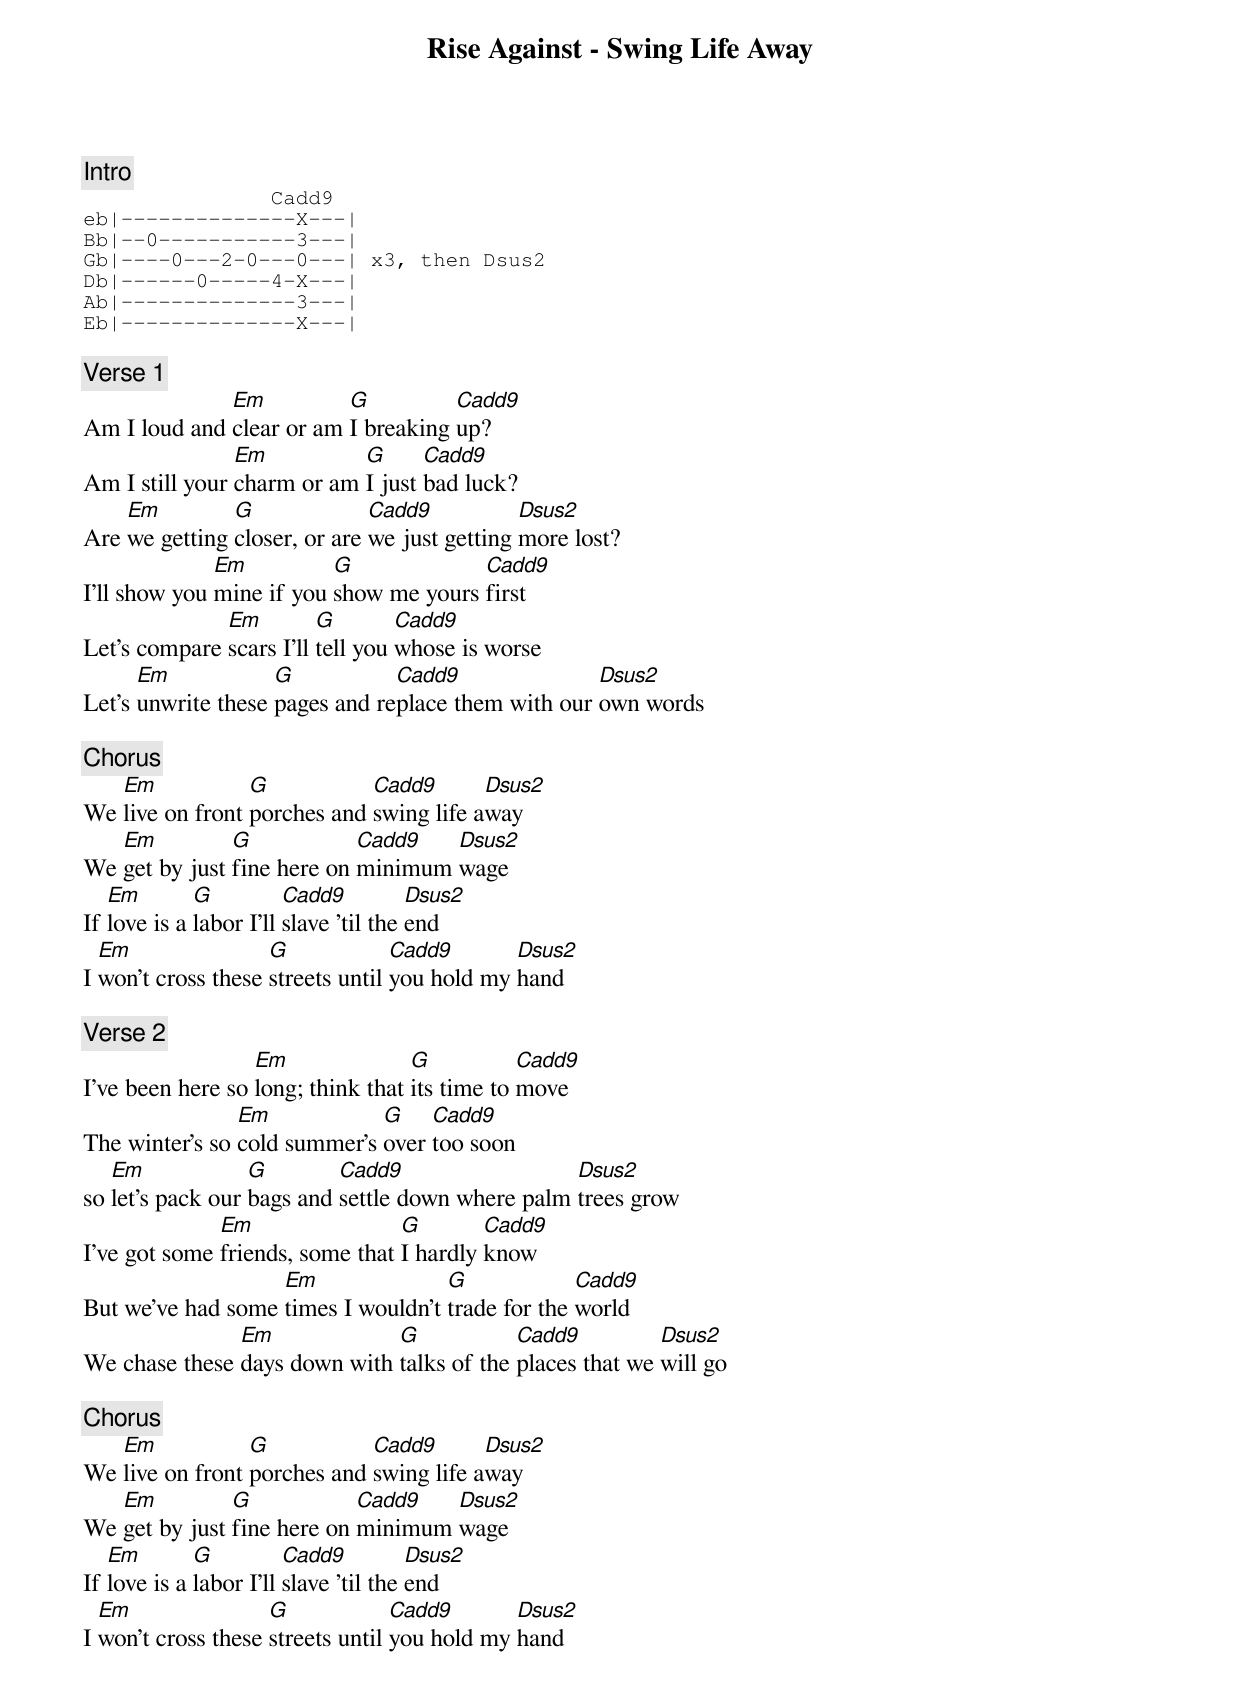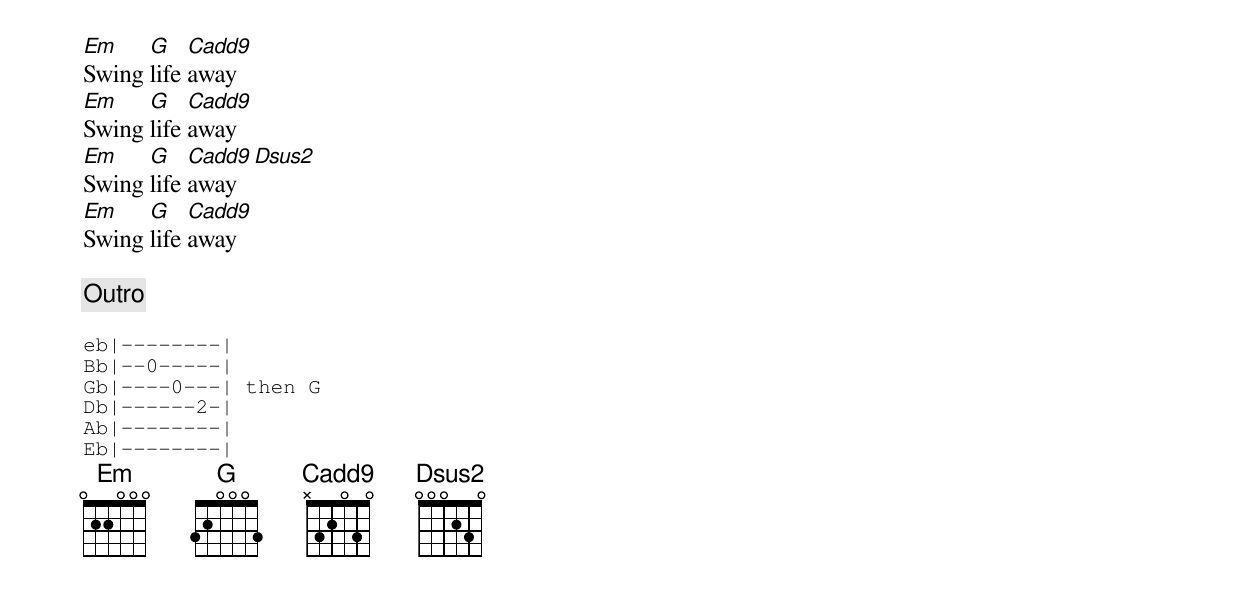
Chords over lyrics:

Rise Against - Swing Life Away

Intro]
               Cadd9
eb|--------------X---|
Bb|--0-----------3---|
Gb|----0---2-0---0---| x3, then Dsus2
Db|------0-----4-X---|
Ab|--------------3---|
Eb|--------------X---|

[Verse 1]
              Em          G          Cadd9
Am I loud and clear or am I breaking up?
                Em          G      Cadd9
Am I still your charm or am I just bad luck?
    Em         G              Cadd9           Dsus2
Are we getting closer, or are we just getting more lost?
              Em          G             Cadd9
I'll show you mine if you show me yours first
              Em         G        Cadd9
Let's compare scars I'll tell you whose is worse
      Em            G           Cadd9               Dsus2
Let's unwrite these pages and replace them with our own words

[Chorus]
   Em            G           Cadd9       Dsus2
We live on front porches and swing life away
   Em          G            Cadd9   Dsus2
We get by just fine here on minimum wage
   Em        G          Cadd9          Dsus2
If love is a labor I'll slave 'til the end
  Em                G             Cadd9       Dsus2
I won't cross these streets until you hold my hand

[Verse 2]
                  Em               G           Cadd9
I've been here so long; think that its time to move
                Em            G    Cadd9
The winter's so cold summer's over too soon
   Em             G        Cadd9                  Dsus2
so let's pack our bags and settle down where palm trees grow
              Em                 G        Cadd9
I've got some friends, some that I hardly know
                   Em               G             Cadd9
But we've had some times I wouldn't trade for the world
               Em             G            Cadd9          Dsus2
We chase these days down with talks of the places that we will go

[Chorus]
   Em            G           Cadd9       Dsus2
We live on front porches and swing life away
   Em          G            Cadd9   Dsus2
We get by just fine here on minimum wage
   Em        G          Cadd9          Dsus2
If love is a labor I'll slave 'til the end
  Em                G             Cadd9       Dsus2
I won't cross these streets until you hold my hand
Em    G    Cadd9
Swing life away
Em    G    Cadd9
Swing life away
Em    G    Cadd9 Dsus2
Swing life away
Em    G    Cadd9
Swing life away

[Outro]

eb|--------|
Bb|--0-----|
Gb|----0---| then G
Db|------2-|
Ab|--------|
Eb|--------|
